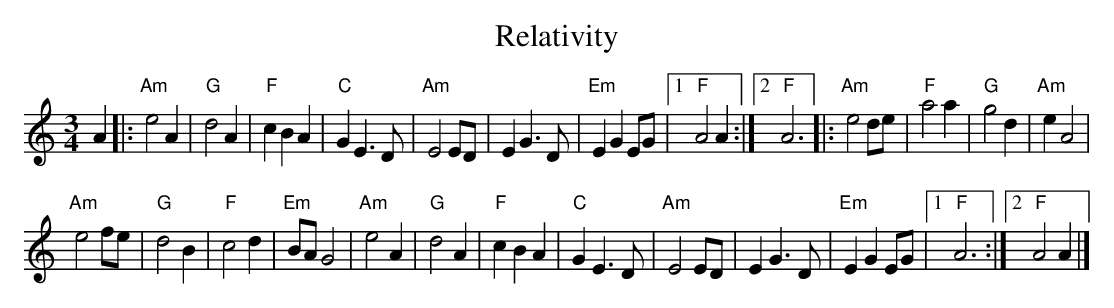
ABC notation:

X:1
T:Relativity
M:3/4
L:1/8
K:C
A2|:\
"Am"e4 A2|"G"d4 A2|"F"c2 B2 A2|"C"G2 E3 D|\
"Am"E4 ED|E2 G3 D|"Em"E2 G2 EG|[1 "F"A4 A2:|[2 "F"A6\
|:"Am"e4 de|"F"a4 a2|"G"g4 d2|"Am"e2 A4|
"Am"e4 fe|"G"d4 B2|"F"c4 d2|"Em"BA G4|\
"Am"e4 A2|"G"d4 A2|"F"c2 B2 A2|"C"G2 E3 D|\
"Am"E4 ED|E2 G3 D|"Em"E2 G2 EG|[1 "F"A6:|[2 "F"A4 A2|]
